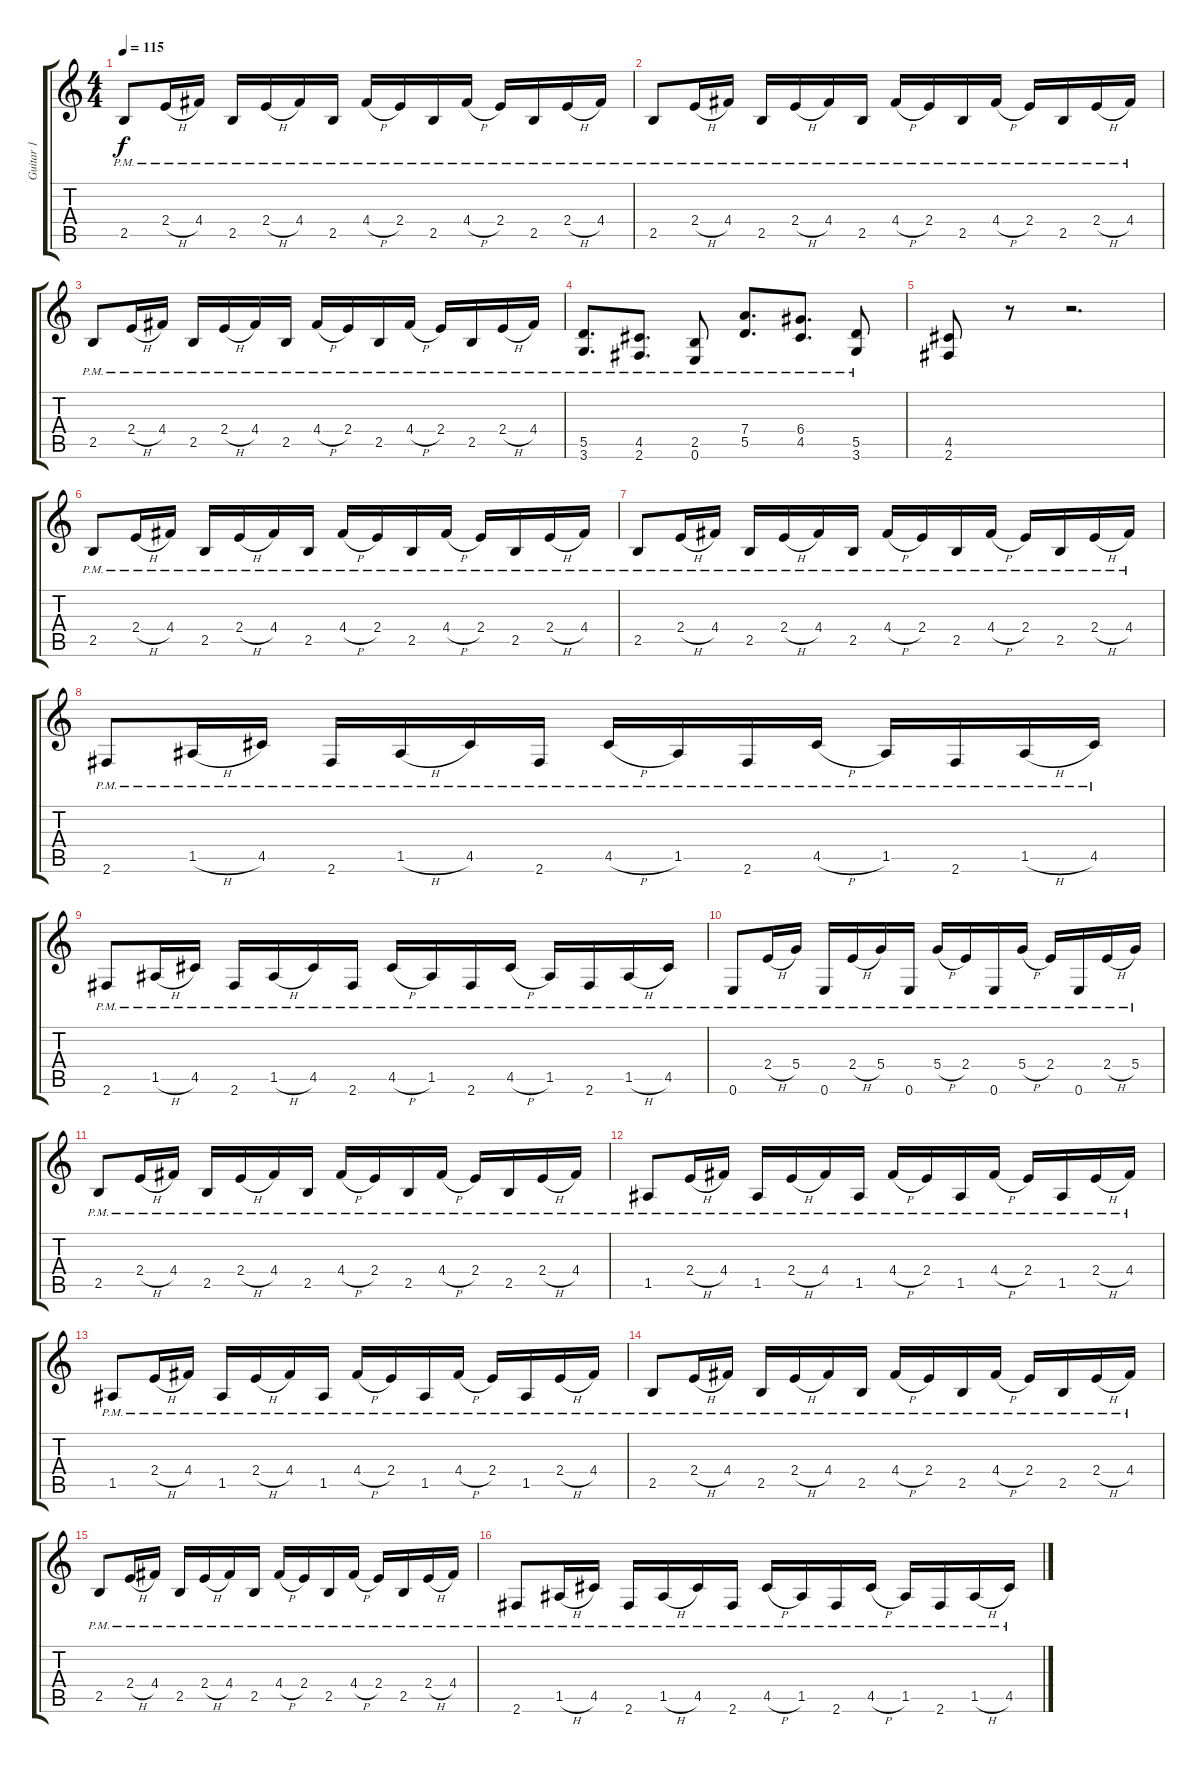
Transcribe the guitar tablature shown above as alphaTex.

\track ("Guitar 1" "Guitar 1") {instrument overdrivenguitar}
\staff {score tabs}
\tuning (E4 B3 G3 D3 A2 E2) {hide}
\ts (4 4)
\tempo 115
\clef g2
\ks c
2.5{pm}.8{dy f instrument overdrivenguitar} 2.4{h pm}.16 4.4{pm}.16 2.5{pm}.16 2.4{h pm}.16 4.4{pm}.16 2.5{pm}.16 4.4{h pm}.16 2.4{pm}.16 2.5{pm}.16 4.4{h pm}.16 2.4{pm}.16 2.5{pm}.16 2.4{h pm}.16 4.4{pm}.16 |
2.5{pm}.8 2.4{h pm}.16 4.4{pm}.16 2.5{pm}.16 2.4{h pm}.16 4.4{pm}.16 2.5{pm}.16 4.4{h pm}.16 2.4{pm}.16 2.5{pm}.16 4.4{h pm}.16 2.4{pm}.16 2.5{pm}.16 2.4{h pm}.16 4.4{pm}.16 |
2.5{pm}.8 2.4{h pm}.16 4.4{pm}.16 2.5{pm}.16 2.4{h pm}.16 4.4{pm}.16 2.5{pm}.16 4.4{h pm}.16 2.4{pm}.16 2.5{pm}.16 4.4{h pm}.16 2.4{pm}.16 2.5{pm}.16 2.4{h pm}.16 4.4{pm}.16 |
(5.5{pm} 3.6{pm}).8{d} (4.5{pm} 2.6{pm}).8{d} (2.5{pm} 0.6{pm}).8 (7.4{pm} 5.5{pm}).8{d} (6.4{pm} 4.5{pm}).8{d} (5.5{pm} 3.6{pm}).8 |
(4.5 2.6).8 r.8 r.2{d} |
2.5{pm}.8 2.4{h pm}.16 4.4{pm}.16 2.5{pm}.16 2.4{h pm}.16 4.4{pm}.16 2.5{pm}.16 4.4{h pm}.16 2.4{pm}.16 2.5{pm}.16 4.4{h pm}.16 2.4{pm}.16 2.5{pm}.16 2.4{h pm}.16 4.4{pm}.16 |
2.5{pm}.8 2.4{h pm}.16 4.4{pm}.16 2.5{pm}.16 2.4{h pm}.16 4.4{pm}.16 2.5{pm}.16 4.4{h pm}.16 2.4{pm}.16 2.5{pm}.16 4.4{h pm}.16 2.4{pm}.16 2.5{pm}.16 2.4{h pm}.16 4.4{pm}.16 |
2.6{pm}.8 1.5{h pm}.16 4.5{pm}.16 2.6{pm}.16 1.5{h pm}.16 4.5{pm}.16 2.6{pm}.16 4.5{h pm}.16 1.5{pm}.16 2.6{pm}.16 4.5{h pm}.16 1.5{pm}.16 2.6{pm}.16 1.5{h pm}.16 4.5{pm}.16 |
2.6{pm}.8 1.5{h pm}.16 4.5{pm}.16 2.6{pm}.16 1.5{h pm}.16 4.5{pm}.16 2.6{pm}.16 4.5{h pm}.16 1.5{pm}.16 2.6{pm}.16 4.5{h pm}.16 1.5{pm}.16 2.6{pm}.16 1.5{h pm}.16 4.5{pm}.16 |
0.6{pm}.8 2.4{h pm}.16 5.4{pm}.16 0.6{pm}.16 2.4{h pm}.16 5.4{pm}.16 0.6{pm}.16 5.4{h pm}.16 2.4{pm}.16 0.6{pm}.16 5.4{h pm}.16 2.4{pm}.16 0.6{pm}.16 2.4{h pm}.16 5.4{pm}.16 |
2.5{pm}.8 2.4{h pm}.16 4.4{pm}.16 2.5{pm}.16 2.4{h pm}.16 4.4{pm}.16 2.5{pm}.16 4.4{h pm}.16 2.4{pm}.16 2.5{pm}.16 4.4{h pm}.16 2.4{pm}.16 2.5{pm}.16 2.4{h pm}.16 4.4{pm}.16 |
1.5{pm}.8 2.4{h pm}.16 4.4{pm}.16 1.5{pm}.16 2.4{h pm}.16 4.4{pm}.16 1.5{pm}.16 4.4{h pm}.16 2.4{pm}.16 1.5{pm}.16 4.4{h pm}.16 2.4{pm}.16 1.5{pm}.16 2.4{h pm}.16 4.4{pm}.16 |
1.5{pm}.8 2.4{h pm}.16 4.4{pm}.16 1.5{pm}.16 2.4{h pm}.16 4.4{pm}.16 1.5{pm}.16 4.4{h pm}.16 2.4{pm}.16 1.5{pm}.16 4.4{h pm}.16 2.4{pm}.16 1.5{pm}.16 2.4{h pm}.16 4.4{pm}.16 |
2.5{pm}.8 2.4{h pm}.16 4.4{pm}.16 2.5{pm}.16 2.4{h pm}.16 4.4{pm}.16 2.5{pm}.16 4.4{h pm}.16 2.4{pm}.16 2.5{pm}.16 4.4{h pm}.16 2.4{pm}.16 2.5{pm}.16 2.4{h pm}.16 4.4{pm}.16 |
2.5{pm}.8 2.4{h pm}.16 4.4{pm}.16 2.5{pm}.16 2.4{h pm}.16 4.4{pm}.16 2.5{pm}.16 4.4{h pm}.16 2.4{pm}.16 2.5{pm}.16 4.4{h pm}.16 2.4{pm}.16 2.5{pm}.16 2.4{h pm}.16 4.4{pm}.16 |
2.6{pm}.8 1.5{h pm}.16 4.5{pm}.16 2.6{pm}.16 1.5{h pm}.16 4.5{pm}.16 2.6{pm}.16 4.5{h pm}.16 1.5{pm}.16 2.6{pm}.16 4.5{h pm}.16 1.5{pm}.16 2.6{pm}.16 1.5{h pm}.16 4.5{pm}.16
